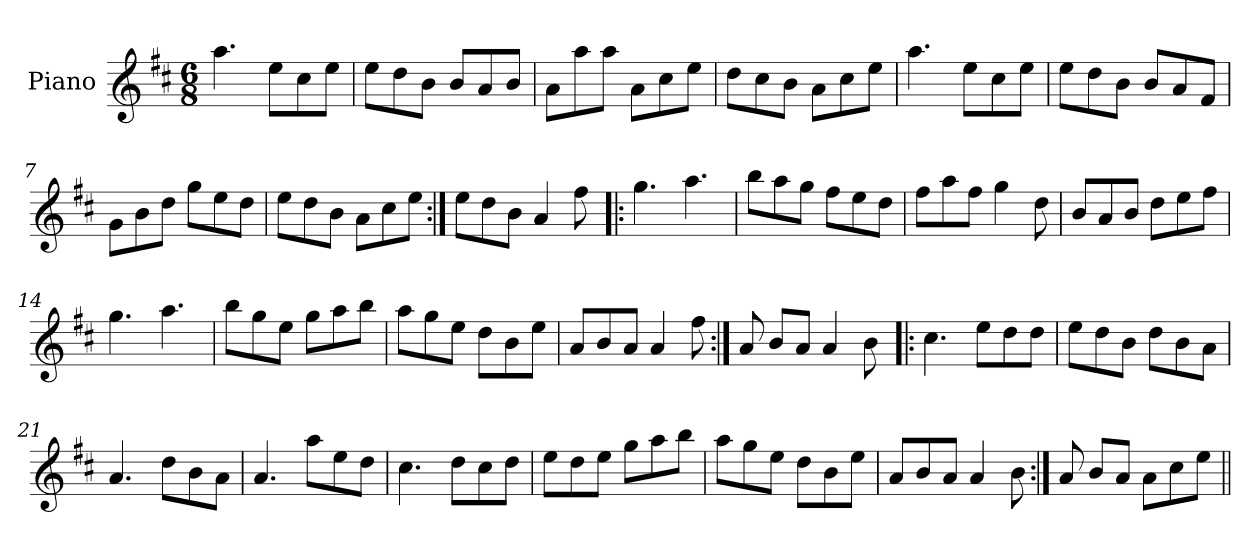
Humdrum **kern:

**kern
*part1
*staff1
*I"Piano
*I'Pno
*clefG2
*k[f#c#]
*A:mix
*M6/8
=1
4.aa\
8ee\L
8cc#\
8ee\J
=2
8ee\L
8dd\
8b\J
8b/L
8a/
8b/J
=3
8a\L
8aa\
8aa\J
8a\L
8cc#\
8ee\J
=4
8dd\L
8cc#\
8b\J
8a\L
8cc#\
8ee\J
=5
4.aa\
8ee\L
8cc#\
8ee\J
=6
8ee\L
8dd\
8b\J
8b/L
8a/
8f#/J
!!LO:LB:g=z
=7
8g\L
8b\
8dd\J
8gg\L
8ee\
8dd\J
=8
8ee\L
8dd\
8b\J
8a\L
8cc#\
8ee\J
=9:|!
8ee\L
8dd\
8b\J
4a/
8ff#\
=10!|:
4.gg\
4.aa\
=11
8bb\L
8aa\
8gg\J
8ff#\L
8ee\
8dd\J
=12
8ff#\L
8aa\
8ff#\J
4gg\
8dd\
!!LO:LB:g=z
=13
8b/L
8a/
8b/J
8dd\L
8ee\
8ff#\J
=14
4.gg\
4.aa\
=15
8bb\L
8gg\
8ee\J
8gg\L
8aa\
8bb\J
=16
8aa\L
8gg\
8ee\J
8dd\L
8b\
8ee\J
=17
8a/L
8b/
8a/J
4a/
8ff#\
=18:|!
8a/
8b/L
8a/J
4a/
8b\
!!LO:LB:g=z
=19!|:
4.cc#\
8ee\L
8dd\
8dd\J
=20
8ee\L
8dd\
8b\J
8dd\L
8b\
8a\J
=21
4.a/
8dd\L
8b\
8a\J
=22
4.a/
8aa\L
8ee\
8dd\J
=23
4.cc#\
8dd\L
8cc#\
8dd\J
=24
8ee\L
8dd\
8ee\J
8gg\L
8aa\
8bb\J
!!LO:LB:g=z
=25
8aa\L
8gg\
8ee\J
8dd\L
8b\
8ee\J
=26
8a/L
8b/
8a/J
4a/
8b\
=27:|!
8a/
8b/L
8a/J
8a\L
8cc#\
8ee\J
=||
*-
